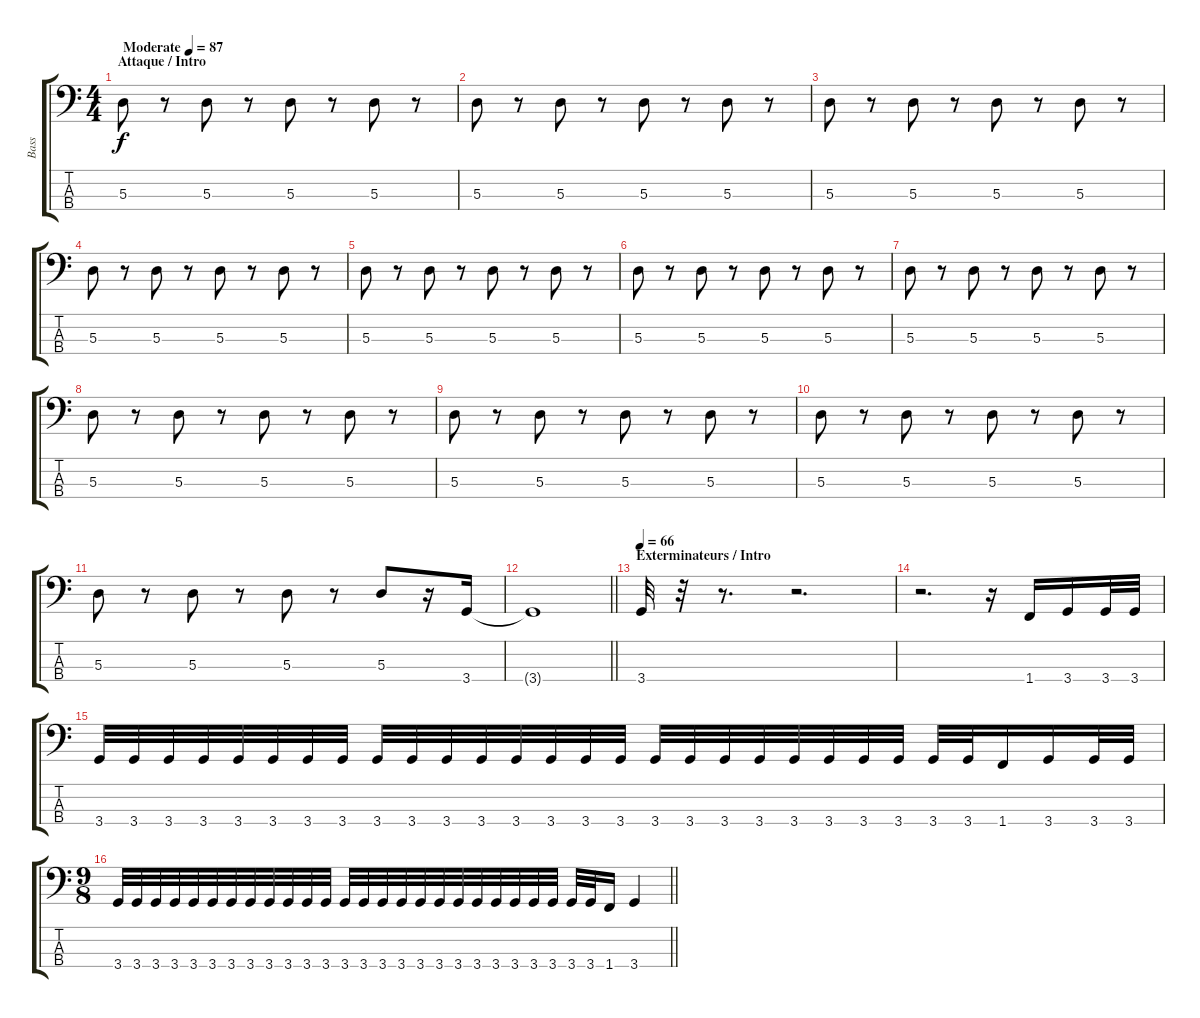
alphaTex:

\track ("Bass" "Bass") {instrument electricbassfinger}
\staff {score tabs}
\tuning (G2 D2 A1 E1) {hide}
\ts (4 4)
\section ("" "Attaque / Intro")
\tempo (87 "Moderate")
\clef f4
\ks c
5.3.8{dy f instrument electricbassfinger} r.8 5.3.8 r.8 5.3.8 r.8 5.3.8 r.8 |
5.3.8 r.8 5.3.8 r.8 5.3.8 r.8 5.3.8 r.8 |
5.3.8 r.8 5.3.8 r.8 5.3.8 r.8 5.3.8 r.8 |
5.3.8 r.8 5.3.8 r.8 5.3.8 r.8 5.3.8 r.8 |
5.3.8 r.8 5.3.8 r.8 5.3.8 r.8 5.3.8 r.8 |
5.3.8 r.8 5.3.8 r.8 5.3.8 r.8 5.3.8 r.8 |
5.3.8 r.8 5.3.8 r.8 5.3.8 r.8 5.3.8 r.8 |
5.3.8 r.8 5.3.8 r.8 5.3.8 r.8 5.3.8 r.8 |
5.3.8 r.8 5.3.8 r.8 5.3.8 r.8 5.3.8 r.8 |
5.3.8 r.8 5.3.8 r.8 5.3.8 r.8 5.3.8 r.8 |
5.3.8 r.8 5.3.8 r.8 5.3.8 r.8 5.3.8 r.16 3.4.16 |
\barLineRight lightlight
3.4{t}.1 |
\section ("" "Exterminateurs / Intro")
\tempo 66
3.4.32 r.32 r.8{d} r.2{d} |
r.2{d} r.16 1.4.16 3.4.16 3.4.32 3.4.32 |
3.4.32 3.4.32 3.4.32 3.4.32 3.4.32 3.4.32 3.4.32 3.4.32 3.4.32 3.4.32 3.4.32 3.4.32 3.4.32 3.4.32 3.4.32 3.4.32 3.4.32 3.4.32 3.4.32 3.4.32 3.4.32 3.4.32 3.4.32 3.4.32 3.4.32 3.4.32 1.4.16 3.4.16 3.4.32 3.4.32 |
\ts (9 8)
\barLineRight lightlight
3.4.32 3.4.32 3.4.32 3.4.32 3.4.32 3.4.32 3.4.32 3.4.32 3.4.32 3.4.32 3.4.32 3.4.32 3.4.32 3.4.32 3.4.32 3.4.32 3.4.32 3.4.32 3.4.32 3.4.32 3.4.32 3.4.32 3.4.32 3.4.32 3.4.32 3.4.32 1.4.16 3.4.4
